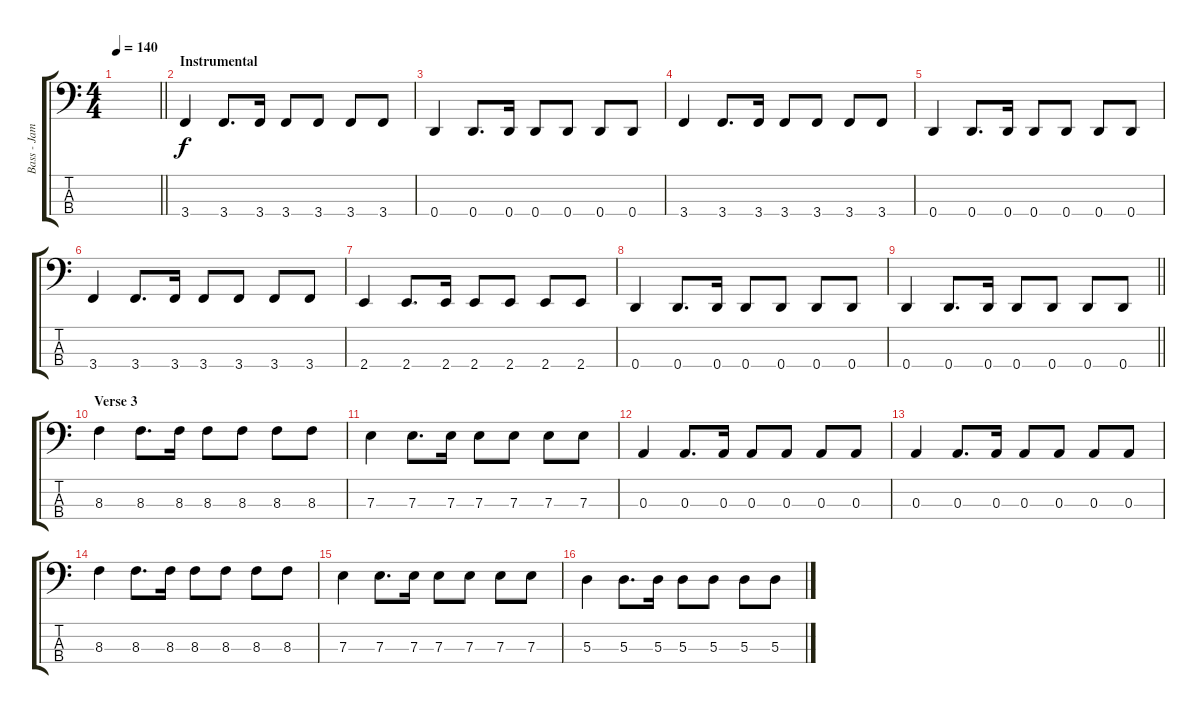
\track ("Bass - James Johnston" "Bass - Jam") {instrument electricbassfinger}
\staff {score tabs}
\tuning (G2 D2 A1 D1) {hide}
\ts (4 4)
\tempo 140
\clef f4
\barLineRight lightlight
\ks c
|
\section ("" "Instrumental")
3.4.4 3.4.8{d} 3.4.16 3.4.8 3.4.8 3.4.8 3.4.8 |
0.4.4 0.4.8{d} 0.4.16 0.4.8 0.4.8 0.4.8 0.4.8 |
3.4.4 3.4.8{d} 3.4.16 3.4.8 3.4.8 3.4.8 3.4.8 |
0.4.4 0.4.8{d} 0.4.16 0.4.8 0.4.8 0.4.8 0.4.8 |
3.4.4 3.4.8{d} 3.4.16 3.4.8 3.4.8 3.4.8 3.4.8 |
2.4.4 2.4.8{d} 2.4.16 2.4.8 2.4.8 2.4.8 2.4.8 |
0.4.4 0.4.8{d} 0.4.16 0.4.8 0.4.8 0.4.8 0.4.8 |
\barLineRight lightlight
0.4.4 0.4.8{d} 0.4.16 0.4.8 0.4.8 0.4.8 0.4.8 |
\section ("" "Verse 3")
8.3.4{volume 11} 8.3.8{d} 8.3.16 8.3.8 8.3.8 8.3.8 8.3.8 |
7.3.4 7.3.8{d} 7.3.16 7.3.8 7.3.8 7.3.8 7.3.8 |
0.3.4 0.3.8{d} 0.3.16 0.3.8 0.3.8 0.3.8 0.3.8 |
0.3.4 0.3.8{d} 0.3.16 0.3.8 0.3.8 0.3.8 0.3.8 |
8.3.4 8.3.8{d} 8.3.16 8.3.8 8.3.8 8.3.8 8.3.8 |
7.3.4 7.3.8{d} 7.3.16 7.3.8 7.3.8 7.3.8 7.3.8 |
5.3.4 5.3.8{d} 5.3.16 5.3.8 5.3.8 5.3.8 5.3.8
